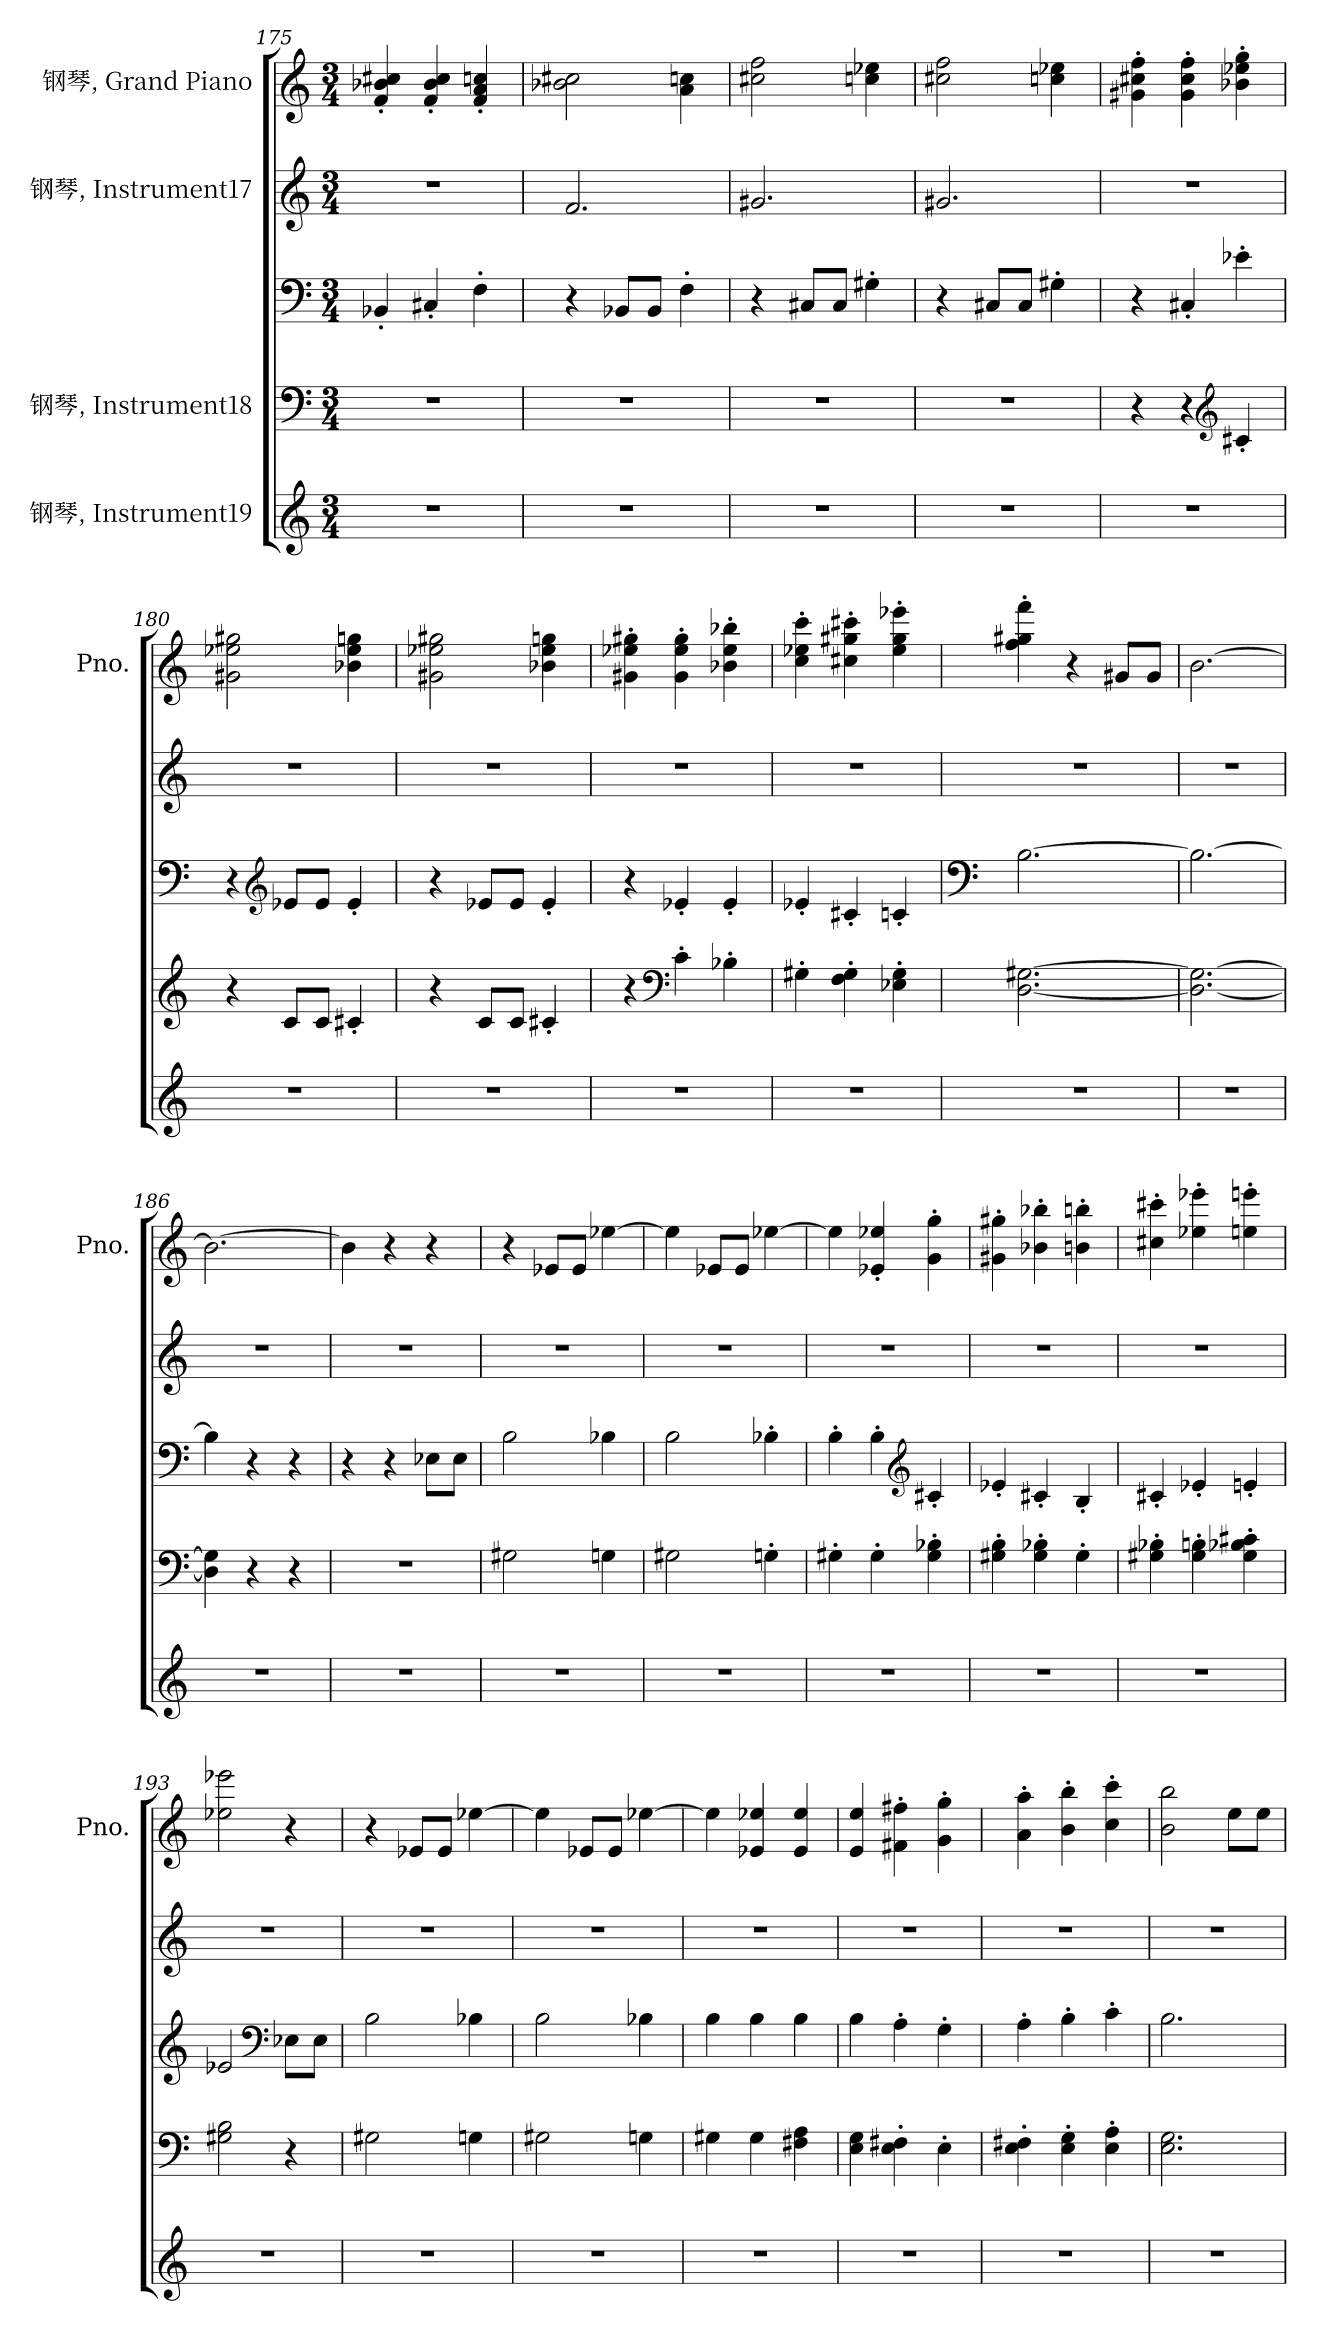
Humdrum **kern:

**kern	**kern	**kern	**kern	**kern
*part4	*part3	*part3	*part2	*part1
*staff5	*staff4	*staff3	*staff2	*staff1
*I"钢琴, Instrument19	*I"钢琴, Instrument18	*	*I"钢琴, Instrument17	*I"钢琴, Grand Piano
*	*	*	*	*I'Pno.
*clefG2	*clefF4	*clefF4	*clefG2	*clefG2
*k[]	*k[]	*k[]	*k[]	*k[]
*M3/4	*M3/4	*M3/4	*M3/4	*M3/4
=175	=175	=175	=175	=175
2.r	2.r	4BB-X'/	2.r	4f/' 4b-X/' 4cc#X/'
.	.	4C#X'/	.	4f/' 4b-/' 4cc#/'
.	.	4F'\	.	4f/' 4a/' 4ccn/'
=176	=176	=176	=176	=176
2.r	2.r	4r	2.f/	2b-X\ 2cc#X\
.	.	8BB-X/L	.	.
.	.	8BB-/J	.	.
.	.	4F'\	.	4a\ 4ccn\
!!LO:LB:g=z
=177	=177	=177	=177	=177
2.r	2.r	4r	2.g#X/	2cc#X\ 2ff\
.	.	8C#X/L	.	.
.	.	8C#/J	.	.
.	.	4G#X'\	.	4ccn\ 4ee-X\
=178	=178	=178	=178	=178
2.r	2.r	4r	2.g#X/	2cc#X\ 2ff\
.	.	8C#X/L	.	.
.	.	8C#/J	.	.
.	.	4G#X'\	.	4ccn\ 4ee-X\
=179	=179	=179	=179	=179
2.r	4r	4r	2.r	4g#X\' 4cc#X\' 4ff\'
.	4r	4C#X'/	.	4g#\' 4cc#\' 4ff\'
*	*clefG2	*	*	*
.	4c#X'/	4e-X'\	.	4b-X\' 4ee-X\' 4gg\'
=180	=180	=180	=180	=180
2.r	4r	4r	2.r	2g#X\ 2ee-X\ 2gg#X\
*	*	*clefG2	*	*
.	8c/L	8e-X/L	.	.
.	8c/J	8e-/J	.	.
.	4c#X'/	4e-'/	.	4b-X\ 4ee-\ 4ggn\
=181	=181	=181	=181	=181
2.r	4r	4r	2.r	2g#X\ 2ee-X\ 2gg#X\
.	8c/L	8e-X/L	.	.
.	8c/J	8e-/J	.	.
.	4c#X'/	4e-'/	.	4b-X\ 4ee-\ 4ggn\
!!LO:PB:g=z
=182	=182	=182	=182	=182
2.r	4r	4r	2.r	4g#X\' 4ee-X\' 4gg#X\'
*	*clefF4	*	*	*
.	4c'\	4e-X'/	.	4g#\' 4ee-\' 4gg#\'
.	4B-X'\	4e-'/	.	4b-X\' 4ee-\' 4bb-X\'
=183	=183	=183	=183	=183
2.r	4G#X'\	4e-X'/	2.r	4cc\' 4ee-X\' 4ccc\'
.	4F\' 4G#\'	4c#X'/	.	4cc#X\' 4gg#X\' 4ccc#X\'
.	4E-X\' 4G#\'	4cn'/	.	4ee-\' 4gg#\' 4eee-X\'
=184	=184	=184	=184	=184
*	*	*clefF4	*	*
2.r	[2.D\ [2.G#X\	[2.B\	2.r	4ff\' 4gg#X\' 4fff\'
.	.	.	.	4r
.	.	.	.	8g#X/L
.	.	.	.	8g#/J
=185	=185	=185	=185	=185
2.r	2.D\_ 2.G#\_	2.B\_	2.r	[2.b\
=186	=186	=186	=186	=186
2.r	4D\] 4G#\]	4B\]	2.r	2.b\_
.	4r	4r	.	.
.	4r	4r	.	.
=187	=187	=187	=187	=187
2.r	2.r	4r	2.r	4b\]
.	.	4r	.	4r
.	.	8E-X\L	.	4r
.	.	8E-\J	.	.
=188	=188	=188	=188	=188
2.r	2G#X\	2B\	2.r	4r
.	.	.	.	8e-X/L
.	.	.	.	8e-/J
.	4Gn\	4B-X\	.	[4ee-X\
!!LO:LB:g=z
=189	=189	=189	=189	=189
2.r	2G#X\	2B\	2.r	4ee-\]
.	.	.	.	8e-X/L
.	.	.	.	8e-/J
.	4Gn'\	4B-X'\	.	[4ee-X\
=190	=190	=190	=190	=190
2.r	4G#X'\	4B'\	2.r	4ee-\]
.	4G#'\	4B'\	.	4e-X/' 4ee-X/'
*	*	*clefG2	*	*
.	4G#\' 4B-X\'	4c#X'/	.	4g\' 4gg\'
=191	=191	=191	=191	=191
2.r	4G#X\' 4B\'	4e-X'/	2.r	4g#X\' 4gg#X\'
.	4G#\' 4B-X\'	4c#X'/	.	4b-X\' 4bb-X\'
.	4G#'\	4B'/	.	4bn\' 4bbn\'
=192	=192	=192	=192	=192
2.r	4G#X\' 4B-X\'	4c#X'/	2.r	4cc#X\' 4ccc#X\'
.	4G#\' 4Bn\'	4e-X'/	.	4ee-X\' 4eee-X\'
.	4G#\' 4B-X\' 4c#X\'	4en'/	.	4een\' 4eeen\'
=193	=193	=193	=193	=193
2.r	2G#X\ 2B\	2e-X/	2.r	2ee-X\ 2eee-X\
*	*	*clefF4	*	*
.	4r	8E-X\L	.	4r
.	.	8E-\J	.	.
=194	=194	=194	=194	=194
2.r	2G#X\	2B\	2.r	4r
.	.	.	.	8e-X/L
.	.	.	.	8e-/J
.	4Gn\	4B-X\	.	[4ee-X\
!!LO:PB:g=z
=195	=195	=195	=195	=195
2.r	2G#X\	2B\	2.r	4ee-\]
.	.	.	.	8e-X/L
.	.	.	.	8e-/J
.	4Gn\	4B-X\	.	[4ee-X\
=196	=196	=196	=196	=196
2.r	4G#X\	4B\	2.r	4ee-\]
.	4G#\	4B\	.	4e-X/ 4ee-X/
.	4F#X\ 4A\	4B\	.	4e-/ 4ee-/
=197	=197	=197	=197	=197
2.r	4E\ 4G\	4B\	2.r	4e/ 4ee/
.	4E\' 4F#X\'	4A'\	.	4f#X\' 4ff#X\'
.	4E'\	4G'\	.	4g\' 4gg\'
=198	=198	=198	=198	=198
2.r	4E\' 4F#X\'	4A'\	2.r	4a\' 4aa\'
.	4E\' 4G\'	4B'\	.	4b\' 4bb\'
.	4E\' 4A\'	4c'\	.	4cc\' 4ccc\'
=199	=199	=199	=199	=199
2.r	2.E\ 2.G\	2.B\	2.r	2b\ 2bb\
.	.	.	.	8ee\L
.	.	.	.	8ee\J
=	=	=	=	=
*-	*-	*-	*-	*-
